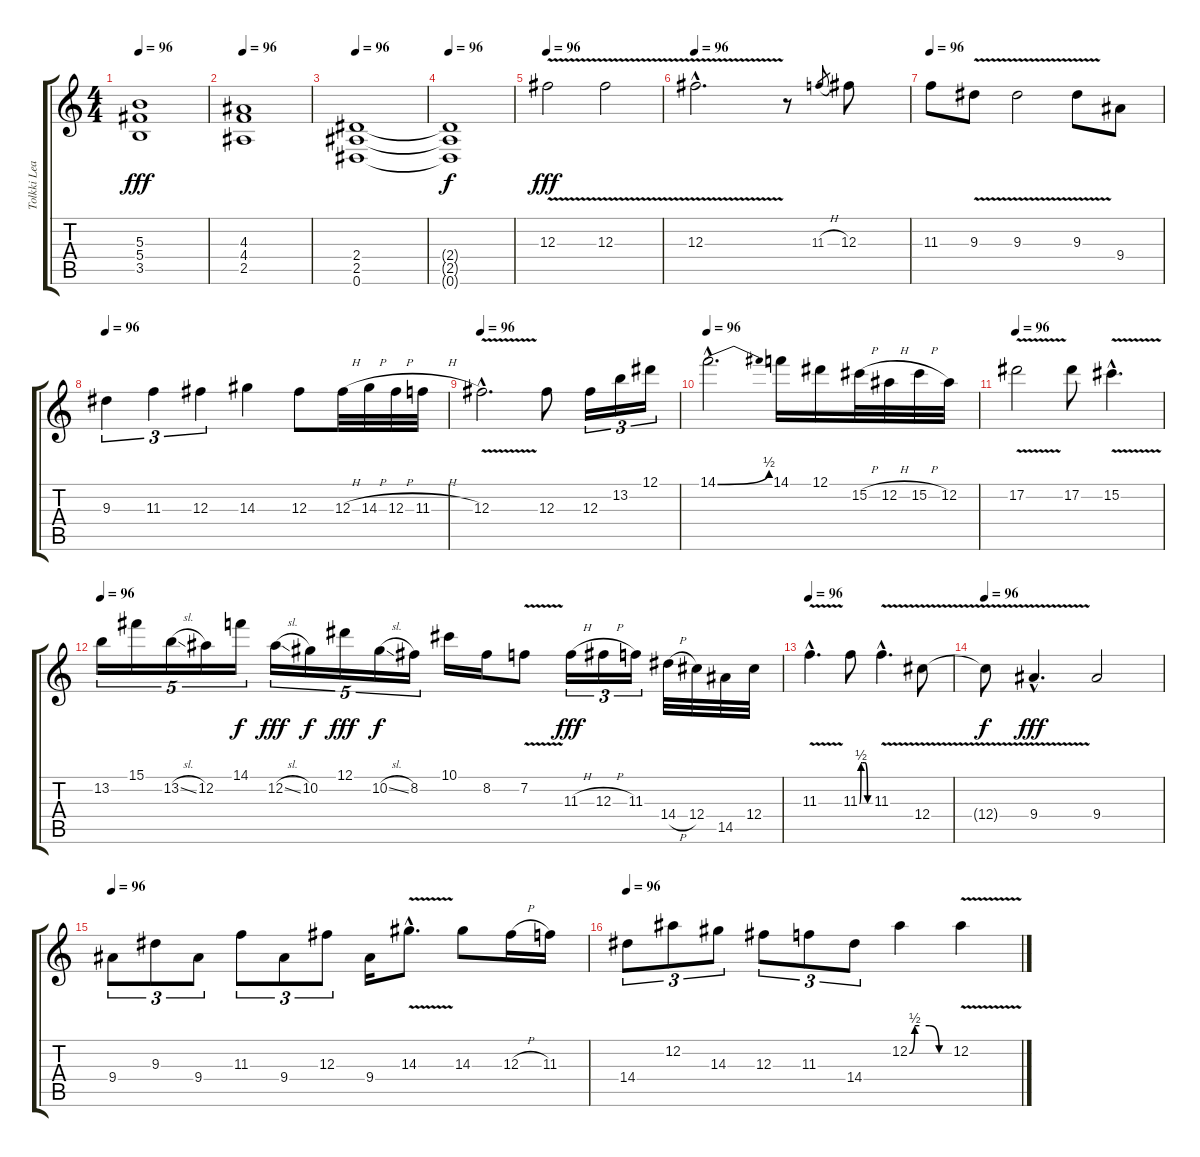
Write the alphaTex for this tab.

\track ("Tolkki Lead" "Tolkki Lea") {instrument overdrivenguitar}
\staff {score tabs}
\tuning (Eb4 Bb3 Gb3 Db3 Ab2 Eb2) {hide}
\ts (4 4)
\tempo 96
\clef g2
\ks c
(5.3 5.4 3.5).1{dy fff} |
\tempo 96
(4.3 4.4 2.5).1 |
\tempo 96
(2.4 2.5 0.6).1 |
\tempo 96
(2.4{t} 2.5{t} 0.6{t}).1{dy f} |
\tempo 96
12.3{v}.2{dy fff} 12.3{v}.2 |
\tempo 96
12.3{v hac}.2{d} r.8 11.3{h}.8{gr} 12.3.8 |
\tempo 96
11.3.8 9.3{v}.8 9.3{v}.2 9.3{v}.8 9.4.8 |
\tempo 96
9.3.4{tu (3 2)} 11.3.4{tu (3 2)} 12.3.4{tu (3 2)} 14.3.4 12.3.8 12.3{h}.32 14.3{h}.32 12.3{h}.32 11.3{h}.32 |
\tempo 96
12.3{v hac}.2{d} 12.3.8 12.3.16{tu (3 2)} 13.2.16{tu (3 2)} 12.1.16{tu (3 2)} |
\tempo 96
14.1{be (bend 0 0 60 2) hac}.2{d} 14.1.16 12.1.16 15.2{h}.32 12.2{h}.32 15.2{h}.32 12.2.32 |
\tempo 96
17.2{v}.2 17.2.8 15.2{v hac}.4{d} |
\tempo 96
13.2.16{tu (5 4)} 15.1.16{tu (5 4)} 13.2{sl}.16{tu (5 4)} 12.2.16{tu (5 4)} 14.1.16{tu (5 4) dy f} 12.2{sl}.16{tu (5 4) dy fff} 10.2.16{tu (5 4) dy f} 12.1.16{tu (5 4) dy fff} 10.2{sl}.16{tu (5 4) dy f} 8.2.16{tu (5 4)} 10.1.16 8.2.16 7.2{v}.8 11.3{h}.16{tu (3 2) dy fff} 12.3{h}.16{tu (3 2)} 11.3.16{tu (3 2)} 14.4{h}.32 12.4.32 14.5.32 12.4.32 |
\tempo 96
11.3{v hac}.4{d} 11.3{be (custom 0 0 8 2 15 2 30 2 45 0 60 0)}.8 11.3{v hac}.4{d} 12.4{v}.8 |
\tempo 96
12.4{t}.8{dy f} 9.4{v hac}.4{d dy fff} 9.4.2 |
\tempo 96
9.4.8{tu (3 2)} 9.3.8{tu (3 2)} 9.4.8{tu (3 2)} 11.3.8{tu (3 2)} 9.4.8{tu (3 2)} 12.3.8{tu (3 2)} 9.4.16 14.3{v hac}.8{d} 14.3.8 12.3{h}.16 11.3.16 |
\tempo 96
14.4.8{tu (3 2)} 12.2.8{tu (3 2)} 14.3.8{tu (3 2)} 12.3.8{tu (3 2)} 11.3.8{tu (3 2)} 14.4.8{tu (3 2)} 12.2{be (custom 0 0 8 2 15 2 30 2 45 0 60 0)}.4 12.2{v}.4
